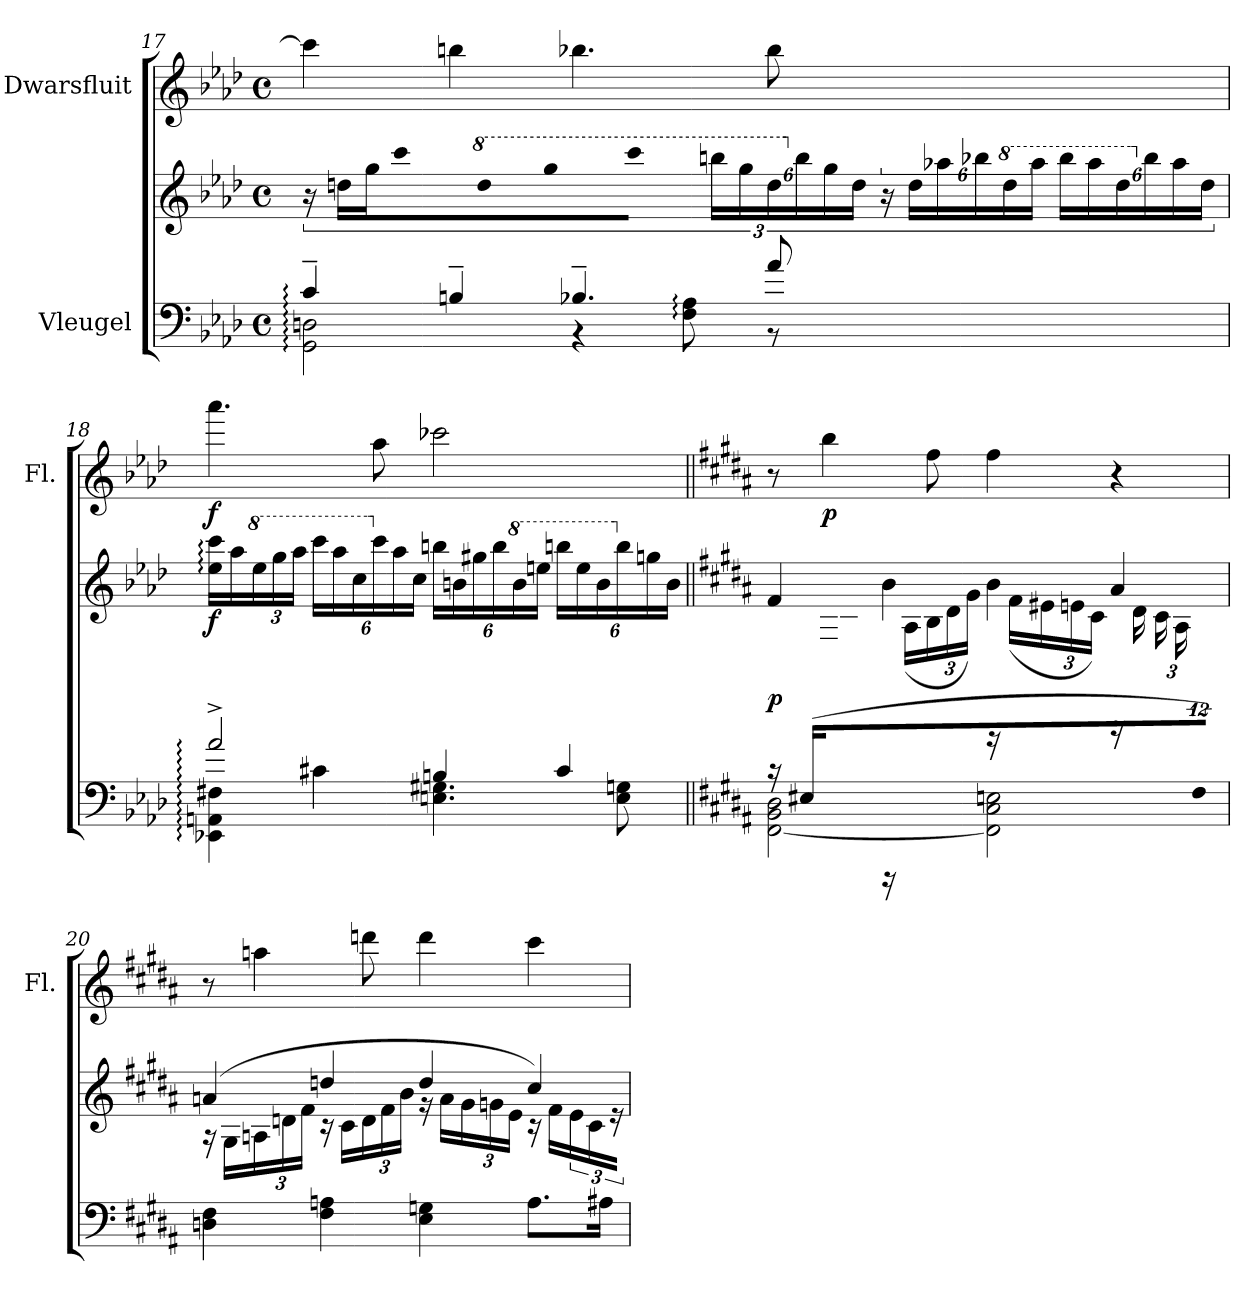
**kern	**kern	**dynam	**kern	**dynam
*part2	*part2	*part2	*part1	*part1
*staff3	*staff2	*staff2/3	*staff1	*staff1
*I"Vleugel	*	*	*I"Dwarsfluit	*
*	*	*	*I'Fl.	*
!!LO:PB:g=z
*clefF4	*clefG2	*	*clefG2	*
*k[b-e-a-d-]	*k[b-e-a-d-]	*	*k[b-e-a-d-]	*
*M4/4	*M4/4	*	*M4/4	*
*met(c)	*met(c)	*	*met(c)	*
=17	=17	=17	=17	=17
*^	*	*	*	*
4c:~/	2GG\: 2Dn\:	24r	.	4ccc\]	.
.	.	24ddn\LL	.	.	.
.	.	24gg\	.	.	.
.	.	32ccc\L	.	.	.
*	*	*8va	*	*	*
.	.	32ddd\	.	.	.
.	.	32ggg\	.	.	.
.	.	32cccc\JJJ	.	.	.
*	*	*Xbrackettup	*	*	*
4Bn~/	.	24bbbn\LL	.	4bbn\	.
.	.	24ggg\	.	.	.
.	.	24ddd\	.	.	.
*	*	*X8va	*	*	*
.	.	24bb\	.	.	.
.	.	24gg\	.	.	.
.	.	24dd\JJ	.	.	.
*	*	*brackettup	*	*	*
4.B-X~/	4r	24r	.	4.bb-X\	.
.	.	24dd\LL	.	.	.
.	.	24aa-X\	.	.	.
*	*	*Xbrackettup	*	*	*
.	.	24bb-X\	.	.	.
*	*	*8va	*	*	*
.	.	24ddd\	.	.	.
.	.	24aaa-\JJ	.	.	.
.	8F\: 8A-\:	24bbb-\LL	.	.	.
.	.	24aaa-\	.	.	.
.	.	24ddd\	.	.	.
*	*	*X8va	*	*	*
8a-/	8r	24bb-\	.	8bb-\	.
.	.	24aa-\	.	.	.
.	.	24dd\JJ	.	.	.
!!LO:LB:g=z
=18	=18	=18	=18	=18	=18
!	!	!	!LO:DY:b	!	!LO:DY:b
2a-:^/	4EE-X\: 4AAn\: 4F#X\:	16ee-\: 16ccc\:LL	f	4.aaa-\	f
.	.	16aa-\	.	.	.
*	*	*8va	*	*	*
.	.	24eee-\	.	.	.
.	.	24ggg\	.	.	.
.	.	24aaa-\JJ	.	.	.
.	4c#X\	24cccc\LL	.	.	.
.	.	24aaa-\	.	.	.
.	.	24ccc\	.	.	.
*	*	*X8va	*	*	*
.	.	24ccc\	.	8aa-\	.
.	.	24aa-\	.	.	.
.	.	24cc\JJ	.	.	.
4Bn/	4.En\ 4.G#X\	24bbn\LL	.	2ccc-X\	.
.	.	24bn\	.	.	.
.	.	24gg#X\	.	.	.
.	.	24bb\	.	.	.
*	*	*8va	*	*	*
.	.	24bb\	.	.	.
.	.	24eeen\JJ	.	.	.
4c#/	.	24bbbn\LL	.	.	.
.	.	24eee\	.	.	.
.	.	24bb\	.	.	.
*	*	*X8va	*	*	*
.	8E\ 8Gn\	24bb\	.	.	.
.	.	24ggn\	.	.	.
.	.	24b\JJ	.	.	.
!!LO:LB:g=z
=19||	=19||	=19||	=19||	=19||	=19||
*k[f#c#g#d#a#]	*	*k[f#c#g#d#a#]	*	*k[f#c#g#d#a#]	*
*	*	*^	*	*	*
!	!	!	!	!LO:DY:b	!	!
16r	[2FF#\ 2BB\ 2D#\	4f#/	8ryy	p	8r	.
(16E#X/LL	.	.	.	.	.	.
!	!	!	!	!	!	!LO:DY:b
8ryy	.	.	24F#\	.	4bb\	p
.	.	.	24B\	.	.	.
.	.	.	24d#\JJ)	.	.	.
16rDDD	.	4b\	16ryy	.	.	.
8.ryy	.	.	(16A#\LL	.	.	.
.	.	.	24B\	.	8ff#\	.
.	.	.	24d#\	.	.	.
.	.	.	24g#\JJ)	.	.	.
16rb	2FF#\] 2C#\ 2En\	4b\	16ryy	.	4ff#\	.
8.ryy	.	.	(16f#\LL	.	.	.
.	.	.	24e#X\	.	.	.
.	.	.	24en\	.	.	.
.	.	.	24c#\JJ)	.	.	.
16rdd	.	4a#/	16ryy	.	4r	.
48%7ryy	.	.	(16d#\LL	.	.	.
.	.	.	24c#\	.	.	.
.	.	.	24A#\	.	.	.
24F#/JJ)	.	.	24ryy	.	.	.
*v	*v	*	*	*	*	*
!!LO:PB:g=z
=20	=20	=20	=20	=20	=20
4Dn\ 4F#\	(4an/	16r	.	8r	.
.	.	16G#\LL	.	.	.
.	.	24An\	.	4aan\	.
.	.	24dn\	.	.	.
.	.	24f#\JJ	.	.	.
4F#\ 4An\	4ddn/	16r	.	.	.
.	.	16c#\LL	.	.	.
.	.	24d\	.	8dddn\	.
.	.	24f#\	.	.	.
.	.	24b\JJ	.	.	.
4E\ 4Gn\	4dd/	16r	.	4ddd\	.
.	.	16a\LL	.	.	.
.	.	24g#\	.	.	.
.	.	24gn\	.	.	.
.	.	24e\JJ	.	.	.
8.A\L	4cc#/)	16r	.	4ccc#\	.
.	.	16f#\LL	.	.	.
*	*	*brackettup	*	*	*
.	.	24e\	.	.	.
.	.	24c#\JJ	.	.	.
16A#X\Jk	.	.	.	.	.
.	.	24r	.	.	.
*	*v	*v	*	*	*
=	=	=	=	=
*-	*-	*-	*-	*-
